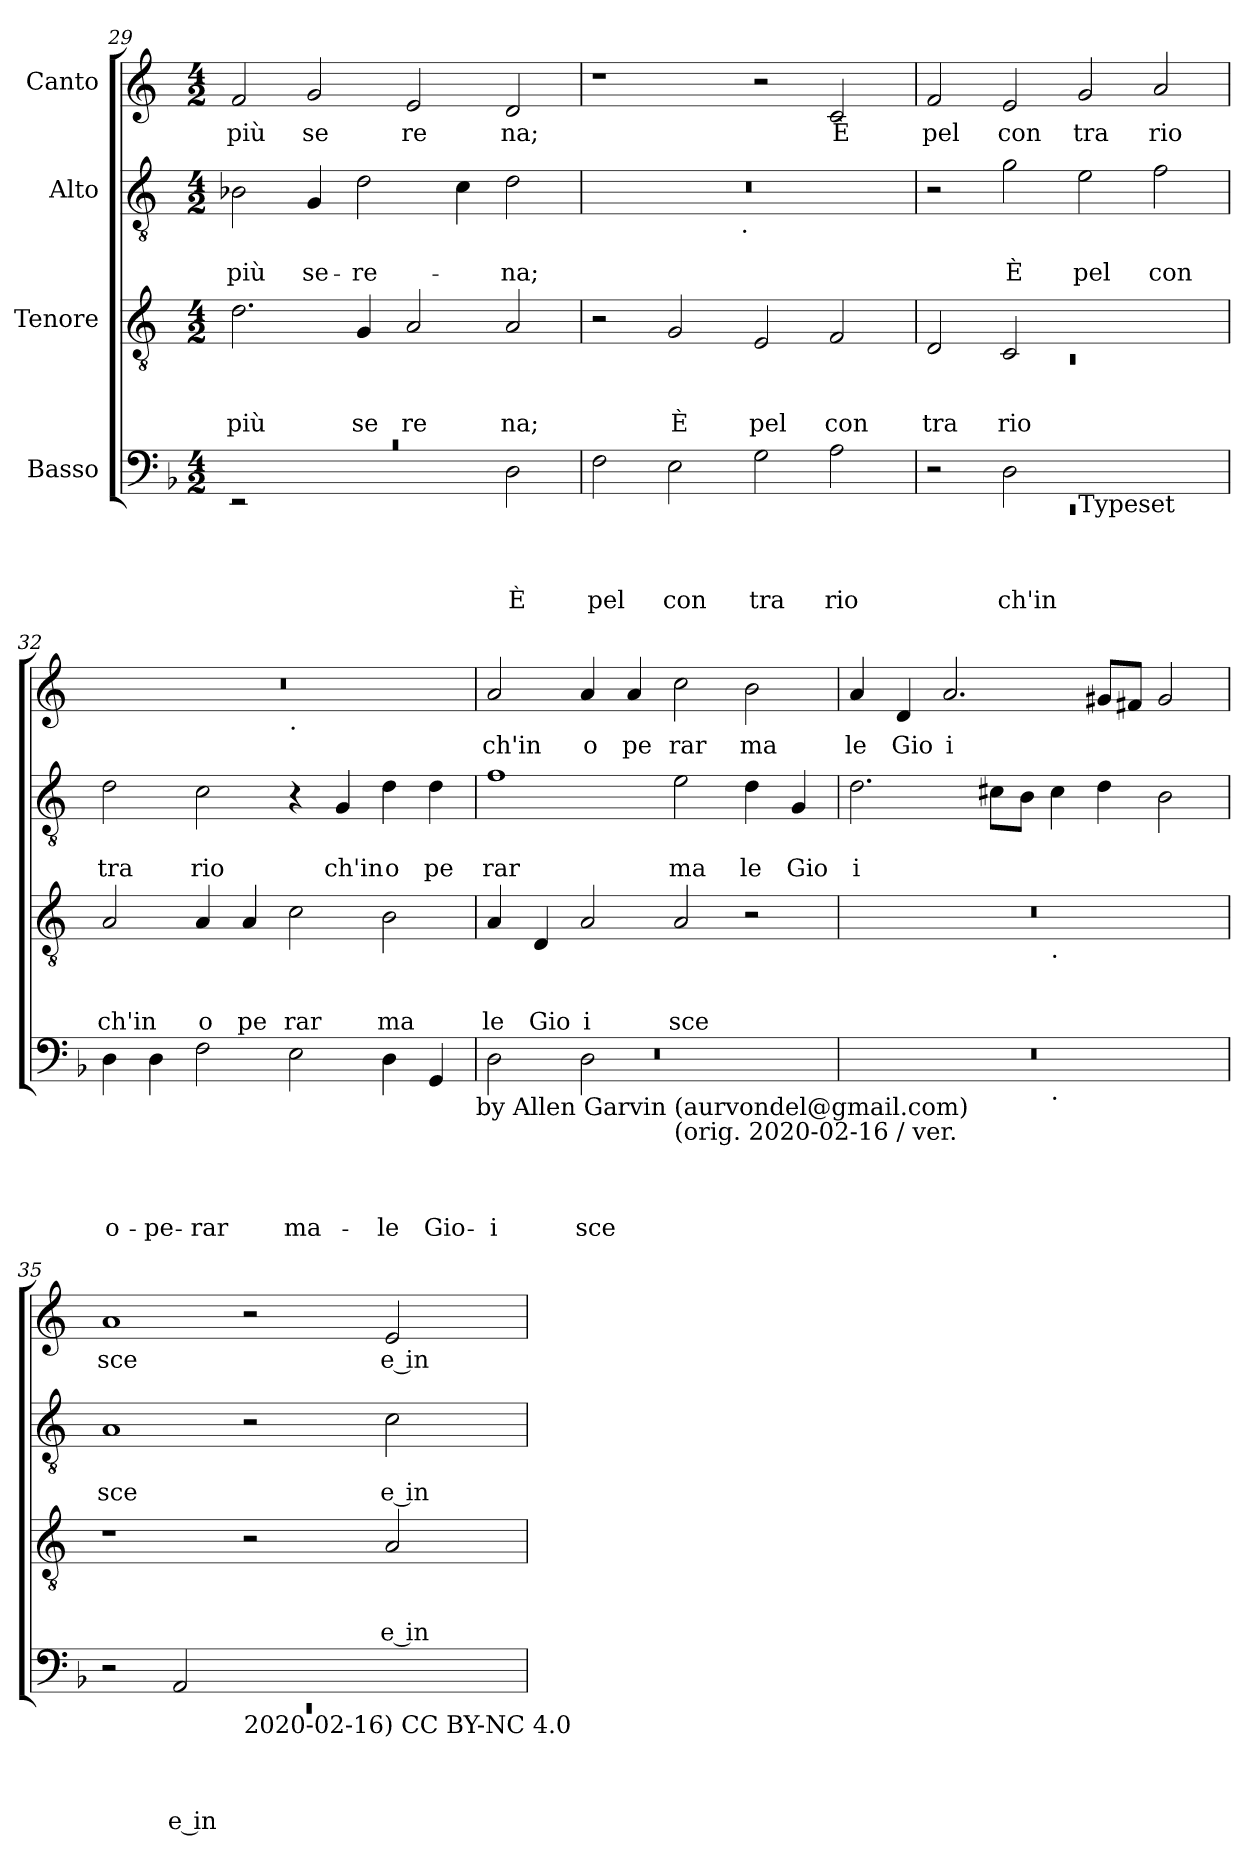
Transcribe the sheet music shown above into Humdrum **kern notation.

**kern	**text	**text	**text	**text	**kern	**text	**text	**text	**kern	**text	**text	**kern	**text
*part4	*part4	*part4	*part4	*part4	*part3	*part3	*part3	*part3	*part2	*part2	*part2	*part1	*part1
*staff4	*staff4	*staff4	*staff4	*staff4	*staff3	*staff3	*staff3	*staff3	*staff2	*staff2	*staff2	*staff1	*staff1
*I"Basso	*	*	*	*	*I"Tenore	*	*	*	*I"Alto	*	*	*I"Canto	*
*clefF4	*	*	*	*	*clefGv2	*	*	*	*clefGv2	*	*	*clefG2	*
*	*	*	*	*	*ITrd-3c-5	*	*	*	*ITrd-3c-5	*	*	*ITrd-3c-5	*
*k[b-]	*	*	*	*	*k[b-]	*	*	*	*k[b-]	*	*	*k[b-]	*
*F:	*	*	*	*	*F:	*	*	*	*F:	*	*	*F:	*
*M4/2	*	*	*	*	*M4/2	*	*	*	*M4/2	*	*	*M4/2	*
=29	=29	=29	=29	=29	=29	=29	=29	=29	=29	=29	=29	=29	=29
!LO:N:vis=1	!	!	!	!	!	!	!	!LO:LY:b	!	!	!LO:LY:b	!	!LO:LY:b
*^	*	*	*	*	*	*	*	*	*	*	*	*	*
0rc	2rEE	.	.	.	.	2.g\	.	.	più	2e-\	.	-più	2b-/	più
!	!	!	!	!	!	!	!	!	!	!	!	!LO:LY:b	!	!LO:LY:b
.	1ryy	.	.	.	.	.	.	.	.	4c/	.	se-	2cc/	se
!	!	!	!	!	!	!	!	!	!LO:LY:b	!	!	!LO:LY:b	!	!
.	.	.	.	.	.	4c/	.	.	se	2g\	.	-re-	.	.
!	!	!	!	!	!	!	!	!	!LO:LY:b	!	!	!	!	!LO:LY:b
.	.	.	.	.	.	2d/	.	.	re	.	.	.	2a/	re
.	.	.	.	.	.	.	.	.	.	4f\	.	.	.	.
!	!	!	!	!	!LO:LY:b	!	!	!	!LO:LY:b	!	!	!LO:LY:b	!	!LO:LY:b
.	2D\	.	.	.	È	2d/	.	.	na;	2g\	.	-na;	2g/	na;
=30	=30	=30	=30	=30	=30	=30	=30	=30	=30	=30	=30	=30	=30	=30
!	!	!	!	!	!LO:LY:b	!	!	!	!	!	!	!	!	!
*v	*v	*	*	*	*	*	*	*	*	*^	*	*	*	*
2F\	.	.	.	pel	2r	.	.	.	0r	2ryy	.	.	1r	.
!	!	!	!	!LO:LY:b	!	!	!	!LO:LY:b	!	!	!	!	!	!
2E\	.	.	.	con	2c/	.	.	È	.	4...ryy	.	.	.	.
!	!	!	!	!	!	!	!	!	!	!LO:TX:b:t=.	!	!	!	!
.	.	.	.	.	.	.	.	.	.	1ryy	.	.	.	.
!	!	!	!	!LO:LY:b	!	!	!	!LO:LY:b	!	!	!	!	!	!
2G\	.	.	.	tra	2A/	.	.	pel	.	.	.	.	2r	.
!	!	!	!	!LO:LY:b	!	!	!	!LO:LY:b	!	!	!	!	!	!LO:LY:b
2A\	.	.	.	rio	2B-/	.	.	con	.	.	.	.	2f/	È
.	.	.	.	.	.	.	.	.	.	32ryy	.	.	.	.
!!LO:LB:g=z
=31	=31	=31	=31	=31	=31	=31	=31	=31	=31	=31	=31	=31	=31	=31
*^	*	*	*	*	*^	*	*	*	*	*	*	*	*	*
!	!LO:N:vis=1	!	!	!	!	!	!LO:N:vis=1	!	!	!LO:LY:b	!	!	!	!	!	!LO:LY:b
*	*^	*	*	*	*	*	*	*	*	*	*v	*v	*	*	*	*
0ryy	0rEE	2r	.	.	.	.	2G/	0rC	.	.	tra	2r	.	.	2b-/	pel
!	!	!	!	!	!	!LO:LY:b	!	!	!	!	!LO:LY:b	!	!	!LO:LY:b	!	!LO:LY:b
.	.	2D\	.	.	.	ch'in	2F/	.	.	.	rio	2cc\	.	È	2a/	con
!	!	!LO:TX:b:t=Typeset	!	!	!	!	!	!	!	!	!	!	!	!	!	!
!	!	!	!	!	!	!	!	!	!	!	!	!	!	!LO:LY:b	!	!LO:LY:b
.	.	1ryy	.	.	.	.	1ryy	.	.	.	.	2a\	.	pel	2cc/	tra
!	!	!	!	!	!	!	!	!	!	!	!	!	!	!LO:LY:b	!	!LO:LY:b
.	.	.	.	.	.	.	.	.	.	.	.	2b-\	.	con	2dd/	rio
*v	*v	*v	*	*	*	*	*	*	*	*	*	*	*	*	*	*
*	*	*	*	*	*v	*v	*	*	*	*	*	*	*	*
=32	=32	=32	=32	=32	=32	=32	=32	=32	=32	=32	=32	=32	=32
!	!	!	!	!LO:LY:b	!	!	!	!LO:LY:b	!	!	!LO:LY:b	!	!
*	*	*	*	*	*	*	*	*	*	*	*	*^	*
4D\	.	.	.	o-	2d/	.	.	ch'in	2g\	.	tra	0r	1ryy	.
!	!	!	!	!LO:LY:b	!	!	!	!	!	!	!	!	!	!
4D\	.	.	.	-pe-	.	.	.	.	.	.	.	.	.	.
!	!	!	!	!LO:LY:b	!	!	!	!LO:LY:b	!	!	!LO:LY:b	!	!	!
2F\	.	.	.	-rar	4d/	.	.	o	2f\	.	rio	.	.	.
!	!	!	!	!	!	!	!	!LO:LY:b	!	!	!	!	!	!
.	.	.	.	.	4d/	.	.	pe	.	.	.	.	.	.
!	!	!	!	!	!	!	!	!	!	!	!	!	!LO:TX:b:t=.	!
!	!	!	!	!LO:LY:b	!	!	!	!LO:LY:b	!	!	!	!	!	!
2E\	.	.	.	ma-	2f\	.	.	rar	4r	.	.	.	1ryy	.
!	!	!	!	!	!	!	!	!	!	!	!LO:LY:b	!	!	!
.	.	.	.	.	.	.	.	.	4c/	.	ch'in	.	.	.
!	!	!	!	!LO:LY:b	!	!	!	!LO:LY:b	!	!	!LO:LY:b	!	!	!
4D\	.	.	.	-le	2e\	.	.	ma	4g\	.	o	.	.	.
!	!	!	!	!LO:LY:b	!	!	!	!	!	!	!LO:LY:b	!	!	!
4GG/	.	.	.	Gio-	.	.	.	.	4g\	.	pe	.	.	.
!LO:TX:b:t=by Allen Garvin (aurvondel@gmail.com)	!	!	!	!	!	!	!	!	!	!	!	!	!	!
=33	=33	=33	=33	=33	=33	=33	=33	=33	=33	=33	=33	=33	=33	=33
*^	*	*	*	*	*	*	*	*	*	*	*	*	*	*
*	*^	*	*	*	*	*	*	*	*	*	*	*	*	*	*
!	!	!LO:N:vis=1	!	!	!	!LO:LY:b	!	!	!	!LO:LY:b	!	!	!LO:LY:b	!	!	!LO:LY:b
*	*	*	*	*	*	*	*	*	*	*	*	*	*	*v	*v	*
2D\	2ryy	0r	.	.	.	-i-	4d/	.	.	le	1b-	.	rar	2dd/	ch'in
!	!	!	!	!	!	!	!	!	!	!LO:LY:b	!	!	!	!	!
.	.	.	.	.	.	.	4G/	.	.	Gio	.	.	.	.	.
!	!	!	!	!	!	!LO:LY:b	!	!	!	!LO:LY:b	!	!	!	!	!LO:LY:b
2ryy	2D\	.	.	.	.	-sce	2d/	.	.	i	.	.	.	4dd/	o
!	!	!	!	!	!	!	!	!	!	!	!	!	!	!	!LO:LY:b
.	.	.	.	.	.	.	.	.	.	.	.	.	.	4dd/	pe
!LO:TX:b:t=(orig. 2020-02-16 / ver.	!	!	!	!	!	!	!	!	!	!	!	!	!	!	!
!	!	!	!	!	!	!	!	!	!	!LO:LY:b	!	!	!LO:LY:b	!	!LO:LY:b
1ryy	1ryy	.	.	.	.	.	2d/	.	.	sce	2a\	.	ma	2ff\	rar
!	!	!	!	!	!	!	!	!	!	!	!	!	!LO:LY:b	!	!LO:LY:b
.	.	.	.	.	.	.	2r	.	.	.	4g\	.	le	2ee\	ma
!	!	!	!	!	!	!	!	!	!	!	!	!	!LO:LY:b	!	!
.	.	.	.	.	.	.	.	.	.	.	4c/	.	Gio	.	.
*v	*v	*v	*	*	*	*	*	*	*	*	*	*	*	*	*
=34	=34	=34	=34	=34	=34	=34	=34	=34	=34	=34	=34	=34	=34
!	!	!	!	!	!	!	!	!	!	!	!LO:LY:b:rj	!	!LO:LY:b
*^	*	*	*	*	*^	*	*	*	*	*	*	*	*
0r	1ryy	.	.	.	.	0r	1ryy	.	.	.	2.g\	.	i	4dd/	le
!	!	!	!	!	!	!	!	!	!	!	!	!	!	!	!LO:LY:b
.	.	.	.	.	.	.	.	.	.	.	.	.	.	4g/	Gio
!	!	!	!	!	!	!	!	!	!	!	!	!	!	!	!LO:LY:b:rj
.	.	.	.	.	.	.	.	.	.	.	.	.	.	2.dd/	i
.	.	.	.	.	.	.	.	.	.	.	8f#X\L	.	.	.	.
.	.	.	.	.	.	.	.	.	.	.	8e\J	.	.	.	.
!	!	!	!	!	!	!	!LO:TX:b:t=.	!	!	!	!	!	!	!	!
!	!LO:TX:b:t=.	!	!	!	!	!	!	!	!	!	!	!	!	!	!
.	1ryy	.	.	.	.	.	1ryy	.	.	.	4f#\	.	.	.	.
.	.	.	.	.	.	.	.	.	.	.	4g\	.	.	8cc#X/L	.
.	.	.	.	.	.	.	.	.	.	.	.	.	.	8bn/J	.
.	.	.	.	.	.	.	.	.	.	.	2e\	.	.	2cc#/	.
=35	=35	=35	=35	=35	=35	=35	=35	=35	=35	=35	=35	=35	=35	=35	=35
!	!LO:N:vis=1	!	!	!	!	!	!	!	!	!	!	!	!LO:LY:b	!	!LO:LY:b
*	*^	*	*	*	*	*v	*v	*	*	*	*	*	*	*	*
0ryy	0rEE	2r	.	.	.	.	1r	.	.	.	1d	.	sce	1dd	sce
!	!	!	!	!	!	!LO:LY:b:rj	!	!	!	!	!	!	!	!	!
.	.	2AA/	.	.	.	e in	.	.	.	.	.	.	.	.	.
!	!	!LO:TX:b:t=2020-02-16) CC BY-NC 4.0	!	!	!	!	!	!	!	!	!	!	!	!	!
.	.	1ryy	.	.	.	.	2r	.	.	.	2r	.	.	2r	.
!	!	!	!	!	!	!	!	!	!	!LO:LY:b:rj	!	!	!LO:LY:b:rj	!	!LO:LY:b:rj
.	.	.	.	.	.	.	2d/	.	.	e in	2f\	.	e in	2a/	e in
*v	*v	*v	*	*	*	*	*	*	*	*	*	*	*	*	*
=	=	=	=	=	=	=	=	=	=	=	=	=	=
*-	*-	*-	*-	*-	*-	*-	*-	*-	*-	*-	*-	*-	*-
